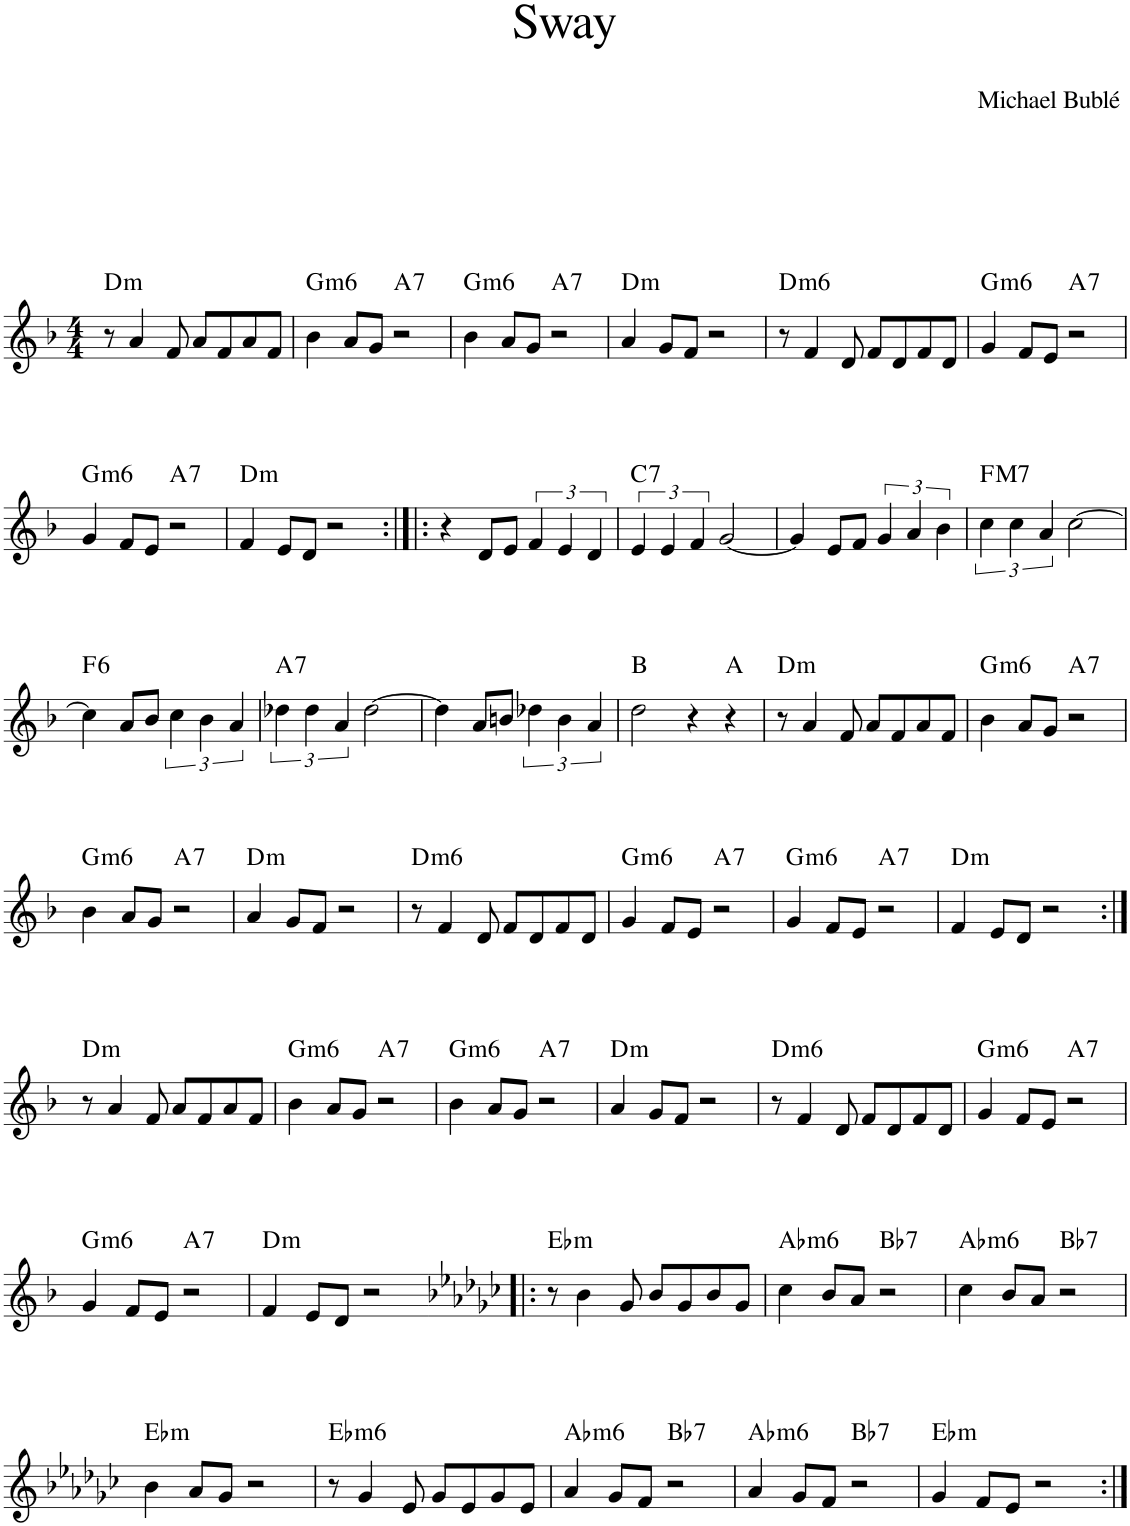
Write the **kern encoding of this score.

**kern	**harte
*part1	*part1
*staff1	*
*I"Piano	*
*I'Pno.	*
*clefG2	*
*k[b-]	*
*M4/4	*
=1	=1
!	!LO:H:kt=m
8r	D:min
4a/	.
8f/	.
8a/L	.
8f/	.
8a/	.
8f/J	.
=2	=2
!	!LO:H:kt=m6
4b-\	G:min6
8a/L	.
8g/J	.
!	!LO:H:kt=7
2r	A:7
=3	=3
!	!LO:H:kt=m6
4b-\	G:min6
8a/L	.
8g/J	.
!	!LO:H:kt=7
2r	A:7
=4	=4
!	!LO:H:kt=m
4a/	D:min
8g/L	.
8f/J	.
2r	.
=5	=5
!	!LO:H:kt=m6
8r	D:min6
4f/	.
8d/	.
8f/L	.
8d/	.
8f/	.
8d/J	.
=6	=6
!	!LO:H:kt=m6
4g/	G:min6
8f/L	.
8e/J	.
!	!LO:H:kt=7
2r	A:7
!!LO:LB:g=z
=7	=7
!	!LO:H:kt=m6
4g/	G:min6
8f/L	.
8e/J	.
!	!LO:H:kt=7
2r	A:7
=8	=8
!	!LO:H:kt=m
4f/	D:min
8e/L	.
8d/J	.
2r	.
=9:|!|:	=9:|!|:
4r	.
8d/L	.
8e/J	.
6f/	.
6e/	.
6d/	.
=10	=10
!	!LO:H:kt=7
6e/	C:7
6e/	.
6f/	.
[2g/	.
=11	=11
4g/]	.
8e/L	.
8f/J	.
6g/	.
6a/	.
6b-\	.
=12	=12
!	!LO:H:kt=M7
6cc\	F:maj7
6cc\	.
6a/	.
[2cc\	.
!!LO:LB:g=z
=13	=13
!	!LO:H:kt=6
4cc\]	F:maj6
8a/L	.
8b-/J	.
6cc\	.
6b-\	.
6a/	.
=14	=14
!	!LO:H:kt=7
6dd-X\	A:7
6dd-\	.
6a/	.
[2dd-\	.
=15	=15
4dd-\]	.
8a/L	.
8bn/J	.
6dd-X\	.
6b\	.
6a/	.
=16	=16
2dd\	B:maj
4r	.
4r	A:maj
=17	=17
!	!LO:H:kt=m
8r	D:min
4a/	.
8f/	.
8a/L	.
8f/	.
8a/	.
8f/J	.
=18	=18
!	!LO:H:kt=m6
4b-\	G:min6
8a/L	.
8g/J	.
!	!LO:H:kt=7
2r	A:7
!!LO:LB:g=z
=19	=19
!	!LO:H:kt=m6
4b-\	G:min6
8a/L	.
8g/J	.
!	!LO:H:kt=7
2r	A:7
=20	=20
!	!LO:H:kt=m
4a/	D:min
8g/L	.
8f/J	.
2r	.
=21	=21
!	!LO:H:kt=m6
8r	D:min6
4f/	.
8d/	.
8f/L	.
8d/	.
8f/	.
8d/J	.
=22	=22
!	!LO:H:kt=m6
4g/	G:min6
8f/L	.
8e/J	.
!	!LO:H:kt=7
2r	A:7
=23	=23
!	!LO:H:kt=m6
4g/	G:min6
8f/L	.
8e/J	.
!	!LO:H:kt=7
2r	A:7
=24	=24
!	!LO:H:kt=m
4f/	D:min
8e/L	.
8d/J	.
2r	.
!!LO:LB:g=z
=25:|!	=25:|!
!	!LO:H:kt=m
8r	D:min
4a/	.
8f/	.
8a/L	.
8f/	.
8a/	.
8f/J	.
=26	=26
!	!LO:H:kt=m6
4b-\	G:min6
8a/L	.
8g/J	.
!	!LO:H:kt=7
2r	A:7
=27	=27
!	!LO:H:kt=m6
4b-\	G:min6
8a/L	.
8g/J	.
!	!LO:H:kt=7
2r	A:7
=28	=28
!	!LO:H:kt=m
4a/	D:min
8g/L	.
8f/J	.
2r	.
=29	=29
!	!LO:H:kt=m6
8r	D:min6
4f/	.
8d/	.
8f/L	.
8d/	.
8f/	.
8d/J	.
=30	=30
!	!LO:H:kt=m6
4g/	G:min6
8f/L	.
8e/J	.
!	!LO:H:kt=7
2r	A:7
!!LO:LB:g=z
=31	=31
!	!LO:H:kt=m6
4g/	G:min6
8f/L	.
8e/J	.
!	!LO:H:kt=7
2r	A:7
=32	=32
!	!LO:H:kt=m
4f/	D:min
8e/L	.
8d/J	.
2r	.
=33!|:	=33!|:
*k[b-e-a-d-g-c-]	*
!	!LO:H:kt=m
8r	Eb:min
4b-\	.
8g-/	.
8b-/L	.
8g-/	.
8b-/	.
8g-/J	.
=34	=34
!	!LO:H:kt=m6
4cc-\	Ab:min6
8b-/L	.
8a-/J	.
!	!LO:H:kt=7
2r	Bb:7
=35	=35
!	!LO:H:kt=m6
4cc-\	Ab:min6
8b-/L	.
8a-/J	.
!	!LO:H:kt=7
2r	Bb:7
!!LO:LB:g=z
=36	=36
!	!LO:H:kt=m
4b-\	Eb:min
8a-/L	.
8g-/J	.
2r	.
=37	=37
!	!LO:H:kt=m6
8r	Eb:min6
4g-/	.
8e-/	.
8g-/L	.
8e-/	.
8g-/	.
8e-/J	.
=38	=38
!	!LO:H:kt=m6
4a-/	Ab:min6
8g-/L	.
8f/J	.
!	!LO:H:kt=7
2r	Bb:7
=39	=39
!	!LO:H:kt=m6
4a-/	Ab:min6
8g-/L	.
8f/J	.
!	!LO:H:kt=7
2r	Bb:7
=40	=40
!	!LO:H:kt=m
4g-/	Eb:min
8f/L	.
8e-/J	.
2r	.
=:|!	=:|!
*-	*-
